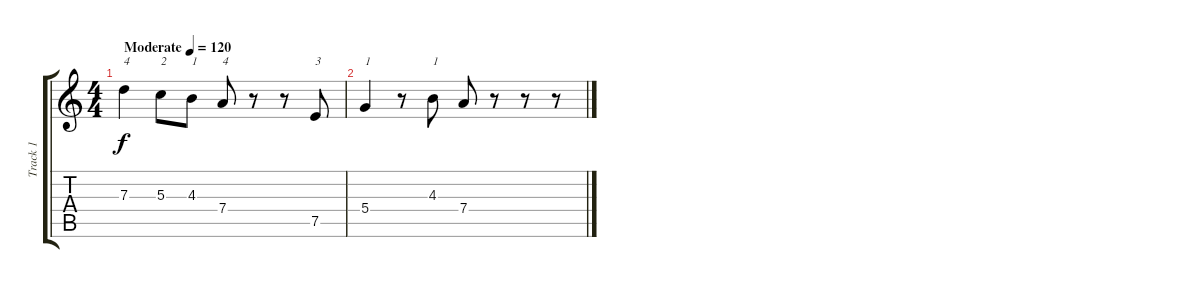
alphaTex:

\track ("Track 1" "Track 1") {instrument acousticguitarsteel}
\staff {score tabs}
\tuning (E4 B3 G3 D3 A2 E2) {hide}
\ts (4 4)
\tempo (120 "Moderate")
\clef g2
\ks c
7.3.4{txt "4" dy f instrument acousticguitarsteel} 5.3.8{txt "2"} 4.3.8{txt "1"} 7.4.8{txt "4"} r.8 r.8 7.5.8{txt "3"} |
5.4.4{txt "1"} r.8 4.3.8{txt "1"} 7.4.8 r.8 r.8 r.8
